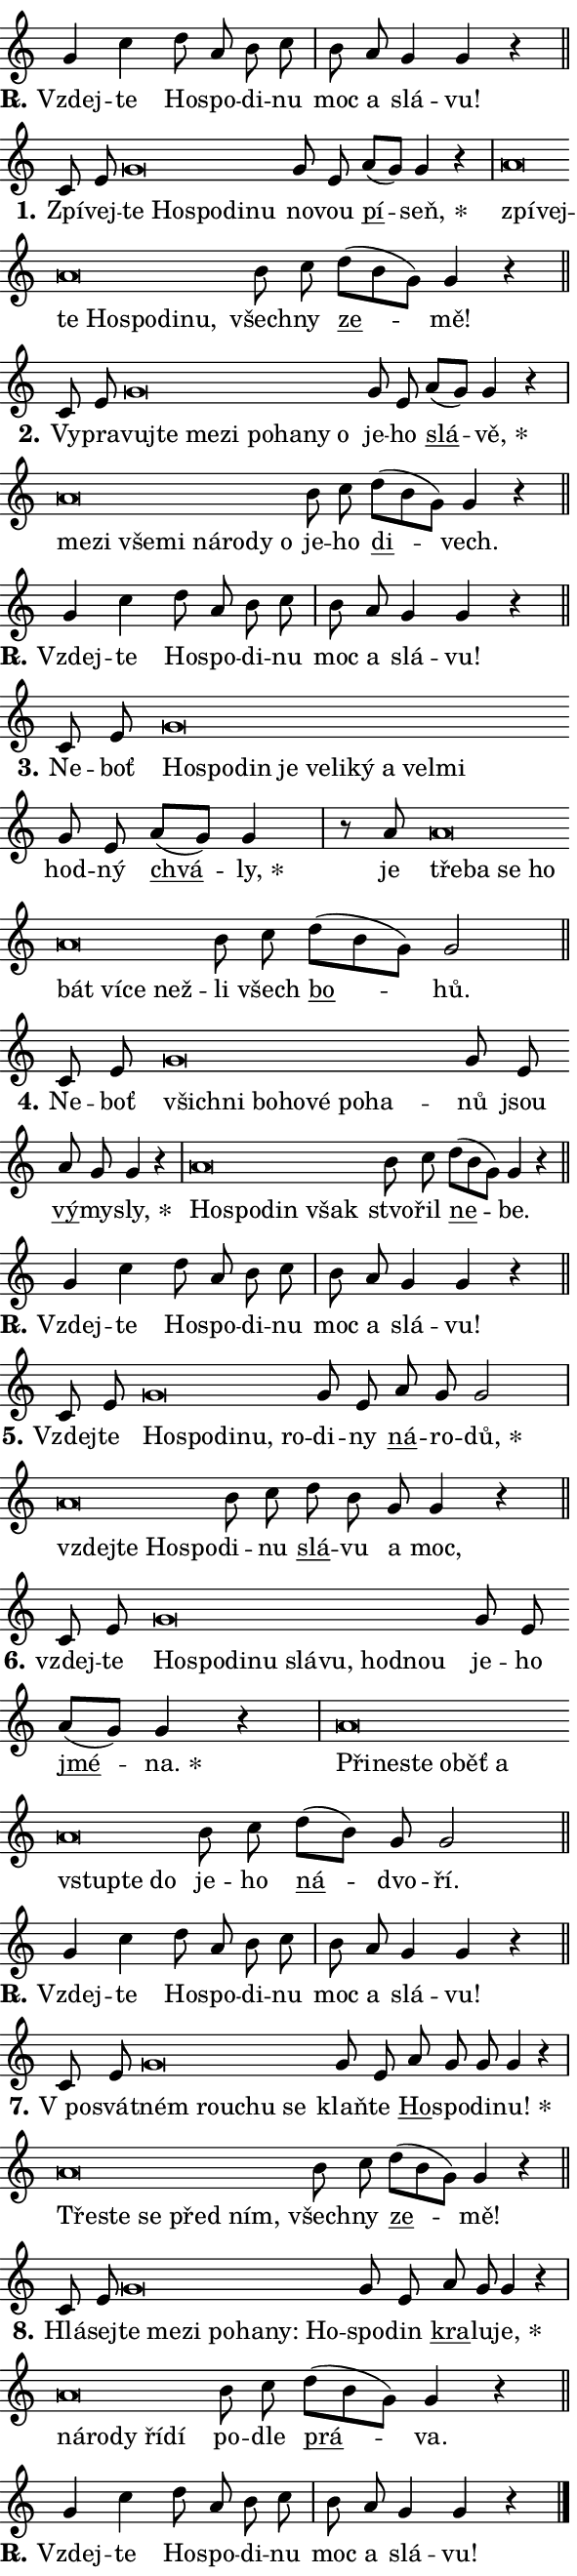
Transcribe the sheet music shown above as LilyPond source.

\version "2.24.0"
\header { tagline = "" }
\paper {
  indent = 0\cm
  top-margin = 0\cm
  right-margin = 0.13\cm % to fit lyric hyphens
  bottom-margin = 0\cm
  left-margin = 0\cm
  paper-width = 10\cm
  page-breaking = #ly:one-page-breaking
  system-system-spacing.basic-distance = #11
  score-system-spacing.basic-distance = #11
  ragged-last = ##f
}


%% Author: Thomas Morley
%% https://lists.gnu.org/archive/html/lilypond-user/2020-05/msg00002.html
#(define (line-position grob)
"Returns position of @var[grob} in current system:
   @code{'start}, if at first time-step
   @code{'end}, if at last time-step
   @code{'middle} otherwise
"
  (let* ((col (ly:item-get-column grob))
         (ln (ly:grob-object col 'left-neighbor))
         (rn (ly:grob-object col 'right-neighbor))
         (col-to-check-left (if (ly:grob? ln) ln col))
         (col-to-check-right (if (ly:grob? rn) rn col))
         (break-dir-left
           (and
             (ly:grob-property col-to-check-left 'non-musical #f)
             (ly:item-break-dir col-to-check-left)))
         (break-dir-right
           (and
             (ly:grob-property col-to-check-right 'non-musical #f)
             (ly:item-break-dir col-to-check-right))))
        (cond ((eqv? 1 break-dir-left) 'start)
              ((eqv? -1 break-dir-right) 'end)
              (else 'middle))))

#(define (tranparent-at-line-position vctor)
  (lambda (grob)
  "Relying on @code{line-position} select the relevant enry from @var{vctor}.
Used to determine transparency,"
    (case (line-position grob)
      ((end) (not (vector-ref vctor 0)))
      ((middle) (not (vector-ref vctor 1)))
      ((start) (not (vector-ref vctor 2))))))

noteHeadBreakVisibility =
#(define-music-function (break-visibility)(vector?)
"Makes @code{NoteHead}s transparent relying on @var{break-visibility}"
#{
  \override NoteHead.transparent =
    #(tranparent-at-line-position break-visibility)
#})

#(define delete-ledgers-for-transparent-note-heads
  (lambda (grob)
    "Reads whether a @code{NoteHead} is transparent.
If so this @code{NoteHead} is removed from @code{'note-heads} from
@var{grob}, which is supposed to be @code{LedgerLineSpanner}.
As a result ledgers are not printed for this @code{NoteHead}"
    (let* ((nhds-array (ly:grob-object grob 'note-heads))
           (nhds-list
             (if (ly:grob-array? nhds-array)
                 (ly:grob-array->list nhds-array)
                 '()))
           ;; Relies on the transparent-property being done before
           ;; Staff.LedgerLineSpanner.after-line-breaking is executed.
           ;; This is fragile ...
           (to-keep
             (remove
               (lambda (nhd)
                 (ly:grob-property nhd 'transparent #f))
               nhds-list)))
      ;; TODO find a better method to iterate over grob-arrays, similiar
      ;; to filter/remove etc for lists
      ;; For now rebuilt from scratch
      (set! (ly:grob-object grob 'note-heads)  '())
      (for-each
        (lambda (nhd)
          (ly:pointer-group-interface::add-grob grob 'note-heads nhd))
        to-keep))))

squashNotes = {
  \override NoteHead.X-extent = #'(-0.2 . 0.2)
  \override NoteHead.Y-extent = #'(-0.75 . 0)
  \override NoteHead.stencil =
    #(lambda (grob)
       (let ((pos (ly:grob-property grob 'staff-position)))
         (begin
           (if (< pos -7) (display "ERROR: Lower brevis then expected\n") (display ""))
           (if (<= pos -6) ly:text-interface::print ly:note-head::print))))
}
unSquashNotes = {
  \revert NoteHead.X-extent
  \revert NoteHead.Y-extent
  \revert NoteHead.stencil
}

hideNotes = \noteHeadBreakVisibility #begin-of-line-visible
unHideNotes = \noteHeadBreakVisibility #all-visible

% work-around for resetting accidentals
% https://lilypond.org/doc/v2.23/Documentation/notation/displaying-rhythms#unmetered-music
cadenzaMeasure = {
  \cadenzaOff
  \partial 1024 s1024
  \cadenzaOn
}

#(define-markup-command (accent layout props text) (markup?)
  "Underline accented syllable"
  (interpret-markup layout props
    #{\markup \override #'(offset . 4.3) \underline { #text }#}))

responsum = \markup \concat {
  "R" \hspace #-1.05 \path #0.1 #'((moveto 0 0.07) (lineto 0.9 0.8)) \hspace #0.05 "."
}

spaceSize = #0.6828661417322834 % exact space size for TeX Gyre Schola

\layout {
  \context {
    \Staff
    \remove "Time_signature_engraver"
    \override LedgerLineSpanner.after-line-breaking = #delete-ledgers-for-transparent-note-heads
  }
  \context {
    \Lyrics {
      \override LyricSpace.minimum-distance = \spaceSize
      \override LyricText.font-name = #"TeX Gyre Schola"
      \override LyricText.font-size = 1
      \override StanzaNumber.font-name = #"TeX Gyre Schola Bold"
      \override StanzaNumber.font-size = 1
    }
  }
  \context {
    \Score 
    \override NoteHead.text =
      #(lambda (grob) 
        (let ((pos (ly:grob-property grob 'staff-position)))
          #{\markup {
            \combine
              \halign #-0.55 \raise #(if (= pos -6) 0 0.5) \override #'(thickness . 2) \draw-line #'(3.2 . 0)
              \musicglyph "noteheads.sM1"
          }#}))
  }
}

% magnetic-lyrics.ily
%
%   written by
%     Jean Abou Samra <jean@abou-samra.fr>
%     Werner Lemberg <wl@gnu.org>
%
%   adapted by
%     Jiri Hon <jiri.hon@gmail.com>
%
% Version 2022-Apr-15

% https://www.mail-archive.com/lilypond-user@gnu.org/msg149350.html

#(define (Left_hyphen_pointer_engraver context)
   "Collect syllable-hyphen-syllable occurrences in lyrics and store
them in properties.  This engraver only looks to the left.  For
example, if the lyrics input is @code{foo -- bar}, it does the
following.

@itemize @bullet
@item
Set the @code{text} property of the @code{LyricHyphen} grob between
@q{foo} and @q{bar} to @code{foo}.

@item
Set the @code{left-hyphen} property of the @code{LyricText} grob with
text @q{foo} to the @code{LyricHyphen} grob between @q{foo} and
@q{bar}.
@end itemize

Use this auxiliary engraver in combination with the
@code{lyric-@/text::@/apply-@/magnetic-@/offset!} hook."
   (let ((hyphen #f)
         (text #f))
     (make-engraver
      (acknowledgers
       ((lyric-syllable-interface engraver grob source-engraver)
        (set! text grob)))
      (end-acknowledgers
       ((lyric-hyphen-interface engraver grob source-engraver)
        ;(when (not (grob::has-interface grob 'lyric-space-interface))
          (set! hyphen grob)));)
      ((stop-translation-timestep engraver)
       (when (and text hyphen)
         (ly:grob-set-object! text 'left-hyphen hyphen))
       (set! text #f)
       (set! hyphen #f)))))

#(define (lyric-text::apply-magnetic-offset! grob)
   "If the space between two syllables is less than the value in
property @code{LyricText@/.details@/.squash-threshold}, move the right
syllable to the left so that it gets concatenated with the left
syllable.

Use this function as a hook for
@code{LyricText@/.after-@/line-@/breaking} if the
@code{Left_@/hyphen_@/pointer_@/engraver} is active."
   (let ((hyphen (ly:grob-object grob 'left-hyphen #f)))
     (when hyphen
       (let ((left-text (ly:spanner-bound hyphen LEFT)))
         (when (grob::has-interface left-text 'lyric-syllable-interface)
           (let* ((common (ly:grob-common-refpoint grob left-text X))
                  (this-x-ext (ly:grob-extent grob common X))
                  (left-x-ext
                   (begin
                     ;; Trigger magnetism for left-text.
                     (ly:grob-property left-text 'after-line-breaking)
                     (ly:grob-extent left-text common X)))
                  ;; `delta` is the gap width between two syllables.
                  (delta (- (interval-start this-x-ext)
                            (interval-end left-x-ext)))
                  (details (ly:grob-property grob 'details))
                  (threshold (assoc-get 'squash-threshold details 0.2)))
             (when (< delta threshold)
               (let* (;; We have to manipulate the input text so that
                      ;; ligatures crossing syllable boundaries are not
                      ;; disabled.  For languages based on the Latin
                      ;; script this is essentially a beautification.
                      ;; However, for non-Western scripts it can be a
                      ;; necessity.
                      (lt (ly:grob-property left-text 'text))
                      (rt (ly:grob-property grob 'text))
                      (is-space (grob::has-interface hyphen 'lyric-space-interface))
                      (space (if is-space " " ""))
                      (extra-delta (if is-space spaceSize 0))
                      ;; Append new syllable.
                      (ltrt-space (if (and (string? lt) (string? rt))
                                (string-append lt space rt)
                                (make-concat-markup (list lt space rt))))
                      ;; Right-align `ltrt` to the right side.
                      (ltrt-space-markup (grob-interpret-markup
                               grob
                               (make-translate-markup
                                (cons (interval-length this-x-ext) 0)
                                (make-right-align-markup ltrt-space)))))
                 (begin
                   ;; Don't print `left-text`.
                   (ly:grob-set-property! left-text 'stencil #f)
                   ;; Set text and stencil (which holds all collected
                   ;; syllables so far) and shift it to the left.
                   (ly:grob-set-property! grob 'text ltrt-space)
                   (ly:grob-set-property! grob 'stencil ltrt-space-markup)
                   (ly:grob-translate-axis! grob (- (- delta extra-delta)) X))))))))))


#(define (lyric-hyphen::displace-bounds-first grob)
   ;; Make very sure this callback isn't triggered too early.
   (let ((left (ly:spanner-bound grob LEFT))
         (right (ly:spanner-bound grob RIGHT)))
     (ly:grob-property left 'after-line-breaking)
     (ly:grob-property right 'after-line-breaking)
     (ly:lyric-hyphen::print grob)))

squashThreshold = #0.4

\layout {
  \context {
    \Lyrics
    \consists #Left_hyphen_pointer_engraver
    \override LyricText.after-line-breaking =
      #lyric-text::apply-magnetic-offset!
    \override LyricHyphen.stencil = #lyric-hyphen::displace-bounds-first
    \override LyricText.details.squash-threshold = \squashThreshold
    \override LyricHyphen.minimum-distance = 0
    \override LyricHyphen.minimum-length = \squashThreshold
  }
}

squashText = \override LyricText.details.squash-threshold = 9999
unSquashText = \override LyricText.details.squash-threshold = \squashThreshold

leftText = \override LyricText.self-alignment-X = #LEFT
unLeftText = \revert LyricText.self-alignment-X

starOffset = #(lambda (grob) 
                (let ((x_offset (ly:self-alignment-interface::aligned-on-x-parent grob)))
                  (if (= x_offset 0) 0 (+ x_offset 1.2))))

star = #(define-music-function (syllable)(string?)
"Append star separator at the end of a syllable"
#{
  \once \override LyricText.X-offset = #starOffset
  \lyricmode { \markup {
    #syllable
    \override #'((font-name . "TeX Gyre Schola Bold")) \hspace #0.2 \lower #0.65 \larger "*"
  } }
#})

starAccent = #(define-music-function (syllable)(string?)
"Append star separator at the end of a syllable and make accent"
#{
  \once \override LyricText.X-offset = #starOffset
  \lyricmode { \markup {
    \accent #syllable
    \override #'((font-name . "TeX Gyre Schola Bold")) \hspace #0.2 \lower #0.65 \larger "*"
  } }
#})

breath = #(define-music-function (syllable)(string?)
"Append breathing indicator at the end of a syllable"
#{
  \lyricmode { \markup { #syllable "+" } }
#})

optionalBreath = #(define-music-function (syllable)(string?)
"Append optional breathing indicator at the end of a syllable"
#{
  \lyricmode { \markup { #syllable "(+)" } }
#})


\score {
    <<
        \new Voice = "melody" { \cadenzaOn \key c \major \relative { g'4 c \bar "" d8 a b c \cadenzaMeasure \bar "|" b \bar "" a g4 g r \cadenzaMeasure \bar "||" \break } }
        \new Lyrics \lyricsto "melody" { \lyricmode { \set stanza = \responsum
Vzdej -- te Ho -- spo -- di -- nu moc a slá -- vu! } }
    >>
    \layout {}
}

\score {
    <<
        \new Voice = "melody" { \cadenzaOn \key c \major \relative { c'8 e \bar "" \squashNotes g\breve*1/16 \hideNotes \breve*1/16 \bar "" \breve*1/16 \bar "" \breve*1/16 \breve*1/16 \bar "" \unHideNotes \unSquashNotes g8 e \bar "" a[( g)] g4 r \cadenzaMeasure \bar "|" \squashNotes a\breve*1/16 \hideNotes \breve*1/16 \bar "" \breve*1/16 \bar "" \breve*1/16 \bar "" \breve*1/16 \bar "" \breve*1/16 \breve*1/16 \bar "" \unHideNotes \unSquashNotes b8 c \bar "" d[( b g)] g4 r \cadenzaMeasure \bar "||" \break } }
        \new Lyrics \lyricsto "melody" { \lyricmode { \set stanza = "1."
Zpí -- vej -- \leftText te \squashText Ho -- spo -- di -- nu \unLeftText \unSquashText no -- vou \markup \accent pí -- \star seň, \leftText zpí -- \squashText vej -- te Ho -- spo -- di -- nu, \unLeftText \unSquashText všech -- ny \markup \accent ze -- mě! } }
    >>
    \layout {}
}

\score {
    <<
        \new Voice = "melody" { \cadenzaOn \key c \major \relative { c'8 e \bar "" \squashNotes g\breve*1/16 \hideNotes \breve*1/16 \bar "" \breve*1/16 \bar "" \breve*1/16 \bar "" \breve*1/16 \bar "" \breve*1/16 \bar "" \breve*1/16 \breve*1/16 \bar "" \unHideNotes \unSquashNotes g8 e \bar "" a[( g)] g4 r \cadenzaMeasure \bar "|" \squashNotes a\breve*1/16 \hideNotes \breve*1/16 \bar "" \breve*1/16 \bar "" \breve*1/16 \bar "" \breve*1/16 \bar "" \breve*1/16 \bar "" \breve*1/16 \breve*1/16 \bar "" \unHideNotes \unSquashNotes b8 c \bar "" d[( b g)] g4 r \cadenzaMeasure \bar "||" \break } }
        \new Lyrics \lyricsto "melody" { \lyricmode { \set stanza = "2."
Vy -- pra -- \leftText vuj -- \squashText te me -- zi po -- ha -- ny o \unLeftText \unSquashText je -- ho \markup \accent slá -- \star vě, \leftText me -- \squashText zi vše -- mi ná -- ro -- dy o \unLeftText \unSquashText je -- ho \markup \accent di -- vech. } }
    >>
    \layout {}
}

\score {
    <<
        \new Voice = "melody" { \cadenzaOn \key c \major \relative { g'4 c \bar "" d8 a b c \cadenzaMeasure \bar "|" b \bar "" a g4 g r \cadenzaMeasure \bar "||" \break } }
        \new Lyrics \lyricsto "melody" { \lyricmode { \set stanza = \responsum
Vzdej -- te Ho -- spo -- di -- nu moc a slá -- vu! } }
    >>
    \layout {}
}

\score {
    <<
        \new Voice = "melody" { \cadenzaOn \key c \major \relative { c'8 e \bar "" \squashNotes g\breve*1/16 \hideNotes \breve*1/16 \bar "" \breve*1/16 \bar "" \breve*1/16 \bar "" \breve*1/16 \bar "" \breve*1/16 \bar "" \breve*1/16 \bar "" \breve*1/16 \bar "" \breve*1/16 \breve*1/16 \bar "" \unHideNotes \unSquashNotes g8 e \bar "" a[( g)] g4 \cadenzaMeasure \bar "|" r8 a8 \squashNotes a\breve*1/16 \hideNotes \breve*1/16 \bar "" \breve*1/16 \bar "" \breve*1/16 \bar "" \breve*1/16 \bar "" \breve*1/16 \bar "" \breve*1/16 \breve*1/16 \bar "" \unHideNotes \unSquashNotes b8 c \bar "" d[( b g)] g2 \cadenzaMeasure \bar "||" \break } }
        \new Lyrics \lyricsto "melody" { \lyricmode { \set stanza = "3."
Ne -- boť \leftText Ho -- \squashText spo -- din je ve -- li -- ký a vel -- mi \unLeftText \unSquashText hod -- ný \markup \accent chvá -- \star ly, je \leftText tře -- \squashText ba se ho bát ví -- ce než -- \unLeftText \unSquashText li všech \markup \accent bo -- hů. } }
    >>
    \layout {}
}

\score {
    <<
        \new Voice = "melody" { \cadenzaOn \key c \major \relative { c'8 e \bar "" \squashNotes g\breve*1/16 \hideNotes \breve*1/16 \bar "" \breve*1/16 \bar "" \breve*1/16 \bar "" \breve*1/16 \bar "" \breve*1/16 \breve*1/16 \bar "" \unHideNotes \unSquashNotes g8 e \bar "" a g g4 r \cadenzaMeasure \bar "|" \squashNotes a\breve*1/16 \hideNotes \breve*1/16 \bar "" \breve*1/16 \breve*1/16 \bar "" \unHideNotes \unSquashNotes b8 c \bar "" d[( b g)] g4 r \cadenzaMeasure \bar "||" \break } }
        \new Lyrics \lyricsto "melody" { \lyricmode { \set stanza = "4."
Ne -- boť \leftText všich -- \squashText ni bo -- ho -- vé po -- ha -- \unLeftText \unSquashText nů jsou \markup \accent vý -- my -- \star sly, \leftText Ho -- \squashText spo -- din však \unLeftText \unSquashText stvo -- řil \markup \accent ne -- be. } }
    >>
    \layout {}
}

\score {
    <<
        \new Voice = "melody" { \cadenzaOn \key c \major \relative { g'4 c \bar "" d8 a b c \cadenzaMeasure \bar "|" b \bar "" a g4 g r \cadenzaMeasure \bar "||" \break } }
        \new Lyrics \lyricsto "melody" { \lyricmode { \set stanza = \responsum
Vzdej -- te Ho -- spo -- di -- nu moc a slá -- vu! } }
    >>
    \layout {}
}

\score {
    <<
        \new Voice = "melody" { \cadenzaOn \key c \major \relative { c'8 e \bar "" \squashNotes g\breve*1/16 \hideNotes \breve*1/16 \bar "" \breve*1/16 \bar "" \breve*1/16 \breve*1/16 \bar "" \unHideNotes \unSquashNotes g8 e \bar "" a g g2 \cadenzaMeasure \bar "|" \squashNotes a\breve*1/16 \hideNotes \breve*1/16 \bar "" \breve*1/16 \breve*1/16 \bar "" \unHideNotes \unSquashNotes b8 c \bar "" d b g g4 r \cadenzaMeasure \bar "||" \break } }
        \new Lyrics \lyricsto "melody" { \lyricmode { \set stanza = "5."
Vzdej -- te \leftText Ho -- \squashText spo -- di -- nu, ro -- \unLeftText \unSquashText di -- ny \markup \accent ná -- ro -- \star dů, \leftText vzdej -- \squashText te Ho -- spo -- \unLeftText \unSquashText di -- nu \markup \accent slá -- vu a moc, } }
    >>
    \layout {}
}

\score {
    <<
        \new Voice = "melody" { \cadenzaOn \key c \major \relative { c'8 e \bar "" \squashNotes g\breve*1/16 \hideNotes \breve*1/16 \bar "" \breve*1/16 \bar "" \breve*1/16 \bar "" \breve*1/16 \bar "" \breve*1/16 \bar "" \breve*1/16 \breve*1/16 \bar "" \unHideNotes \unSquashNotes g8 e \bar "" a[( g)] g4 r \cadenzaMeasure \bar "|" \squashNotes a\breve*1/16 \hideNotes \breve*1/16 \bar "" \breve*1/16 \bar "" \breve*1/16 \bar "" \breve*1/16 \bar "" \breve*1/16 \bar "" \breve*1/16 \bar "" \breve*1/16 \breve*1/16 \bar "" \unHideNotes \unSquashNotes b8 c \bar "" d[( b)] g g2 \cadenzaMeasure \bar "||" \break } }
        \new Lyrics \lyricsto "melody" { \lyricmode { \set stanza = "6."
vzdej -- te \leftText Ho -- \squashText spo -- di -- nu slá -- vu, hod -- nou \unLeftText \unSquashText je -- ho \markup \accent jmé -- \star na. \leftText Při -- \squashText ne -- ste o -- běť a vstup -- te do \unLeftText \unSquashText je -- ho \markup \accent ná -- dvo -- ří. } }
    >>
    \layout {}
}

\score {
    <<
        \new Voice = "melody" { \cadenzaOn \key c \major \relative { g'4 c \bar "" d8 a b c \cadenzaMeasure \bar "|" b \bar "" a g4 g r \cadenzaMeasure \bar "||" \break } }
        \new Lyrics \lyricsto "melody" { \lyricmode { \set stanza = \responsum
Vzdej -- te Ho -- spo -- di -- nu moc a slá -- vu! } }
    >>
    \layout {}
}

\score {
    <<
        \new Voice = "melody" { \cadenzaOn \key c \major \relative { c'8 e \bar "" \squashNotes g\breve*1/16 \hideNotes \breve*1/16 \bar "" \breve*1/16 \breve*1/16 \bar "" \unHideNotes \unSquashNotes g8 e \bar "" a g g g4 r \cadenzaMeasure \bar "|" \squashNotes a\breve*1/16 \hideNotes \breve*1/16 \bar "" \breve*1/16 \bar "" \breve*1/16 \breve*1/16 \bar "" \unHideNotes \unSquashNotes b8 c \bar "" d[( b g)] g4 r \cadenzaMeasure \bar "||" \break } }
        \new Lyrics \lyricsto "melody" { \lyricmode { \set stanza = "7."
"V po" -- svát -- \leftText ném \squashText rou -- chu se \unLeftText \unSquashText klaň -- te \markup \accent Ho -- spo -- di -- \star nu! \leftText Tře -- \squashText ste se před ním, \unLeftText \unSquashText všech -- ny \markup \accent ze -- mě! } }
    >>
    \layout {}
}

\score {
    <<
        \new Voice = "melody" { \cadenzaOn \key c \major \relative { c'8 e \bar "" \squashNotes g\breve*1/16 \hideNotes \breve*1/16 \bar "" \breve*1/16 \bar "" \breve*1/16 \bar "" \breve*1/16 \bar "" \breve*1/16 \breve*1/16 \bar "" \unHideNotes \unSquashNotes g8 e \bar "" a g g4 r \cadenzaMeasure \bar "|" \squashNotes a\breve*1/16 \hideNotes \breve*1/16 \bar "" \breve*1/16 \bar "" \breve*1/16 \breve*1/16 \bar "" \unHideNotes \unSquashNotes b8 c \bar "" d[( b g)] g4 r \cadenzaMeasure \bar "||" \break } }
        \new Lyrics \lyricsto "melody" { \lyricmode { \set stanza = "8."
Hlá -- sej -- \leftText te \squashText me -- zi po -- ha -- ny: Ho -- \unLeftText \unSquashText spo -- din \markup \accent kra -- lu -- \star je, \leftText ná -- \squashText ro -- dy ří -- dí \unLeftText \unSquashText po -- dle \markup \accent prá -- va. } }
    >>
    \layout {}
}

\score {
    <<
        \new Voice = "melody" { \cadenzaOn \key c \major \relative { g'4 c \bar "" d8 a b c \cadenzaMeasure \bar "|" b \bar "" a g4 g r \cadenzaMeasure \bar "||" \break } \bar "|." }
        \new Lyrics \lyricsto "melody" { \lyricmode { \set stanza = \responsum
Vzdej -- te Ho -- spo -- di -- nu moc a slá -- vu! } }
    >>
    \layout {}
}
